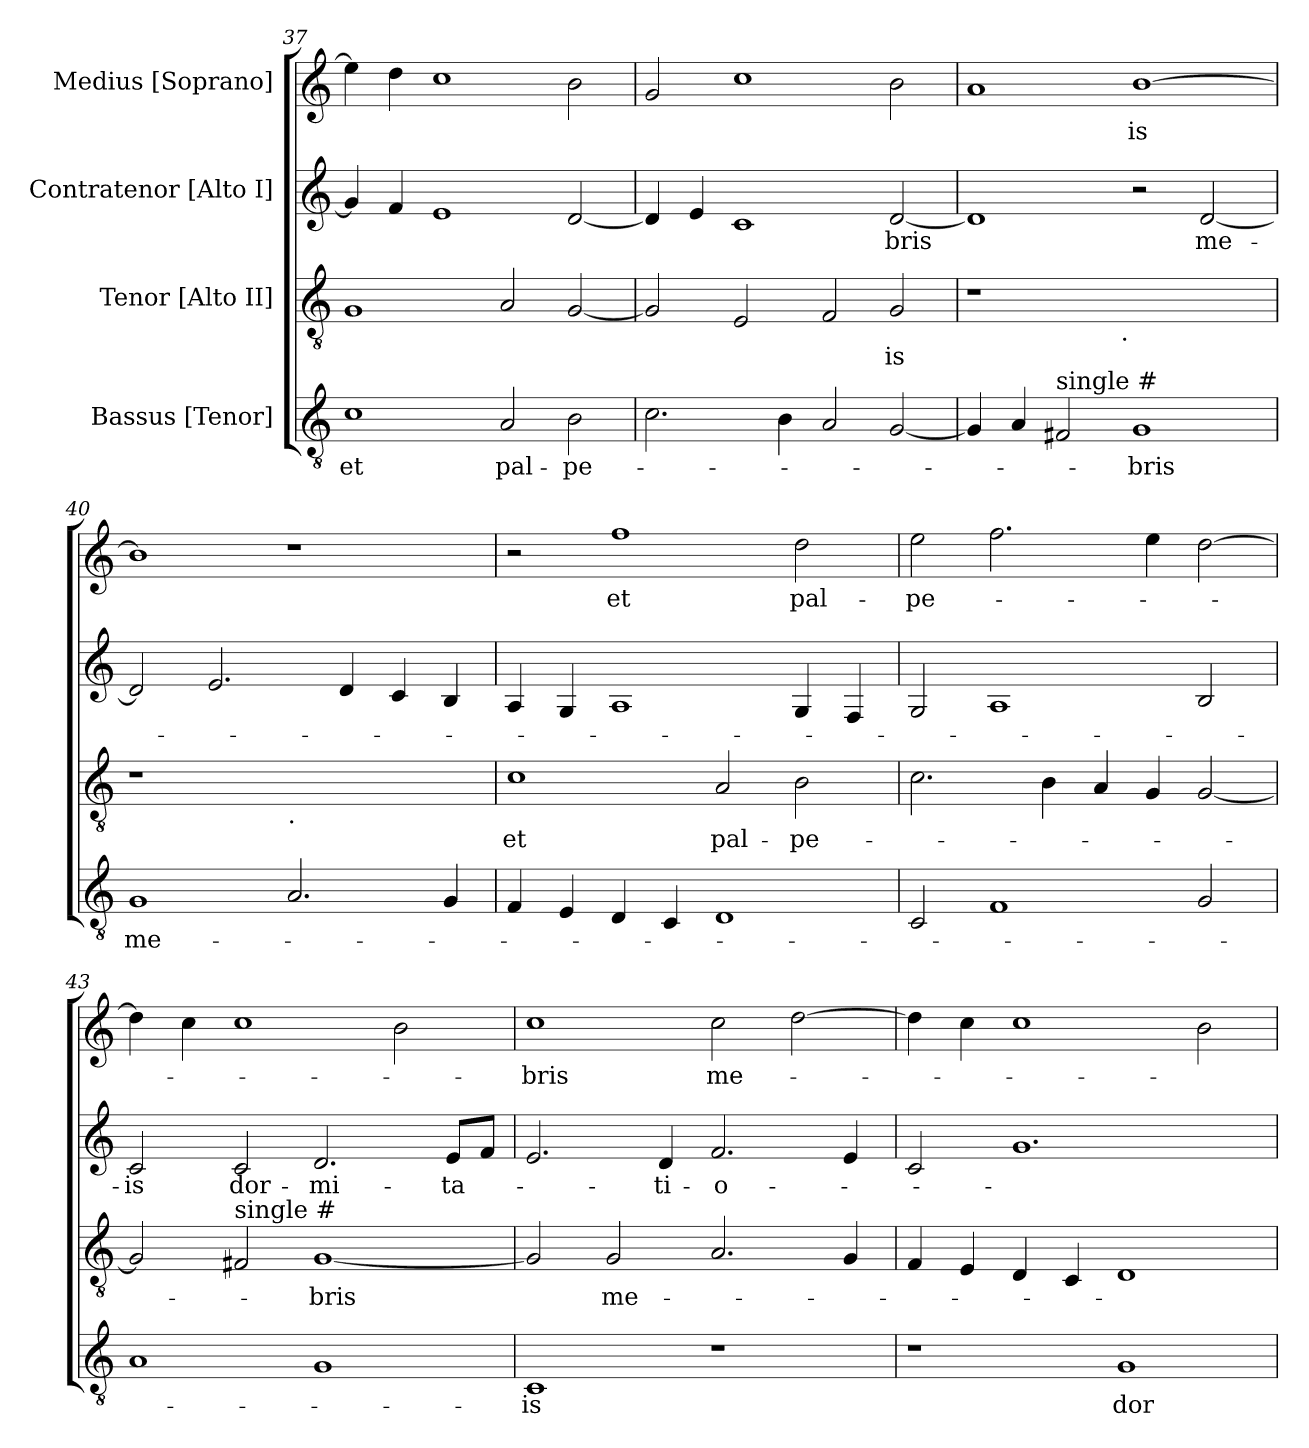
**kern	**text	**kern	**text	**kern	**text	**kern	**text
*part4	*part4	*part3	*part3	*part2	*part2	*part1	*part1
*staff4	*staff4	*staff3	*staff3	*staff2	*staff2	*staff1	*staff1
*I"Bassus [Tenor]	*	*I"Tenor [Alto II]	*	*I"Contratenor [Alto I]	*	*I"Medius [Soprano]	*
!!LO:PB:g=z
*clefGv2	*	*clefGv2	*	*clefG2	*	*clefG2	*
*k[]	*	*k[]	*	*k[]	*	*k[]	*
*C:	*	*C:	*	*C:	*	*C:	*
=37	=37	=37	=37	=37	=37	=37	=37
!	!LO:LY:b	!	!	!	!	!	!
1c	et	1G	.	4g/]	.	4ee\]	.
.	.	.	.	4f/	.	4dd\	.
.	.	.	.	1e	.	1cc	.
!	!LO:LY:b	!	!	!	!	!	!
2A/	pal-	2A/	.	.	.	.	.
!	!LO:LY:b	!	!	!	!	!	!
2B\	-pe-	[<2G/	.	[<2d/	.	2b\	.
=38	=38	=38	=38	=38	=38	=38	=38
2.c\	.	2G/]	.	4d/]	.	2g/	.
.	.	.	.	4e/	.	.	.
.	.	2E/	.	1c	.	1cc	.
4B\	.	.	.	.	.	.	.
2A/	.	2F/	.	.	.	.	.
!	!	!	!LO:LY:b	!	!LO:LY:b	!	!
[<2G/	.	2G/	-is	[<2d/	-bris	2b\	.
=39	=39	=39	=39	=39	=39	=39	=39
*	*	*^	*	*	*	*	*
4G/]	.	1r	2ryy	.	1d]	.	1a	.
4A/	.	.	.	.	.	.	.	.
!LO:TX:a:t=single #	!	!	!	!	!	!	!	!
2F#/	.	.	4...ryy	.	.	.	.	.
!	!	!	!LO:TX:b:t=.	!	!	!	!	!
.	.	.	1ryy	.	.	.	.	.
!	!LO:LY:b	!	!	!	!	!	!	!LO:LY:b
1G	-bris	1ryy	.	.	2r	.	[>1b	-is
!	!	!	!	!	!	!LO:LY:b	!	!
.	.	.	.	.	[<2d/	me-	.	.
.	.	.	32ryy	.	.	.	.	.
=40	=40	=40	=40	=40	=40	=40	=40	=40
!	!LO:LY:b	!	!	!	!	!	!	!
*	*	*v	*v	*	*	*	*	*
1G	me-	1r	.	2d/]	.	1b]	.
.	.	.	.	2.e/	.	.	.
!	!	!LO:TX:b:t=.	!	!	!	!	!
2.A/	.	1ryy	.	.	.	1r	.
.	.	.	.	4d/	.	.	.
.	.	.	.	4c/	.	.	.
4G/	.	.	.	4B/	.	.	.
=41	=41	=41	=41	=41	=41	=41	=41
!	!	!	!LO:LY:b	!	!	!	!
4F/	.	1c	et	4A/	.	2r	.
4E/	.	.	.	4G/	.	.	.
!	!	!	!	!	!	!	!LO:LY:b
4D/	.	.	.	1A	.	1ff	et
4C/	.	.	.	.	.	.	.
!	!	!	!LO:LY:b	!	!	!	!
1D	.	2A/	pal-	.	.	.	.
!	!	!	!LO:LY:b	!	!	!	!LO:LY:b
.	.	2B\	-pe-	4G/	.	2dd\	pal-
.	.	.	.	4F/	.	.	.
!!LO:LB:g=z
=42	=42	=42	=42	=42	=42	=42	=42
!	!	!	!	!	!	!	!LO:LY:b
2C/	.	2.c\	.	2G/	.	2ee\	-pe-
1F	.	.	.	1A	.	2.ff\	.
.	.	4B\	.	.	.	.	.
.	.	4A/	.	.	.	.	.
.	.	4G/	.	.	.	4ee\	.
2G/	.	[<2G/	.	2B/	.	[>2dd\	.
=43	=43	=43	=43	=43	=43	=43	=43
!	!	!	!	!	!LO:LY:b	!	!
1A	.	2G/]	.	2c/	-is	4dd\]	.
.	.	.	.	.	.	4cc\	.
!	!	!LO:TX:a:t=single #	!	!	!	!	!
!	!	!	!	!	!LO:LY:b	!	!
.	.	2F#/	.	2c/	dor-	1cc	.
!	!	!	!LO:LY:b	!	!LO:LY:b	!	!
1G	.	[<1G	-bris	2.d/	-mi-	.	.
.	.	.	.	.	.	2b\	.
!	!	!	!	!	!LO:LY:b	!	!
.	.	.	.	8e/L	-ta-	.	.
.	.	.	.	8f/J	.	.	.
=44	=44	=44	=44	=44	=44	=44	=44
!	!LO:LY:b	!	!	!	!	!	!LO:LY:b
1C	-is	2G/]	.	2.e/	.	1cc	-bris
!	!	!	!LO:LY:b	!	!	!	!
.	.	2G/	me-	.	.	.	.
!	!	!	!	!	!LO:LY:b	!	!
.	.	.	.	4d/	-ti-	.	.
!	!	!	!	!	!LO:LY:b	!	!LO:LY:b
1r	.	2.A/	.	2.f/	-o-	2cc\	me-
.	.	.	.	.	.	[>2dd\	.
.	.	4G/	.	4e/	.	.	.
=45	=45	=45	=45	=45	=45	=45	=45
1r	.	4F/	.	2c/	.	4dd\]	.
.	.	4E/	.	.	.	4cc\	.
.	.	4D/	.	1.g	.	1cc	.
.	.	4C/	.	.	.	.	.
!	!LO:LY:b	!	!	!	!	!	!
1G	dor-	1D	.	.	.	.	.
.	.	.	.	.	.	2b\	.
=	=	=	=	=	=	=	=
*-	*-	*-	*-	*-	*-	*-	*-
